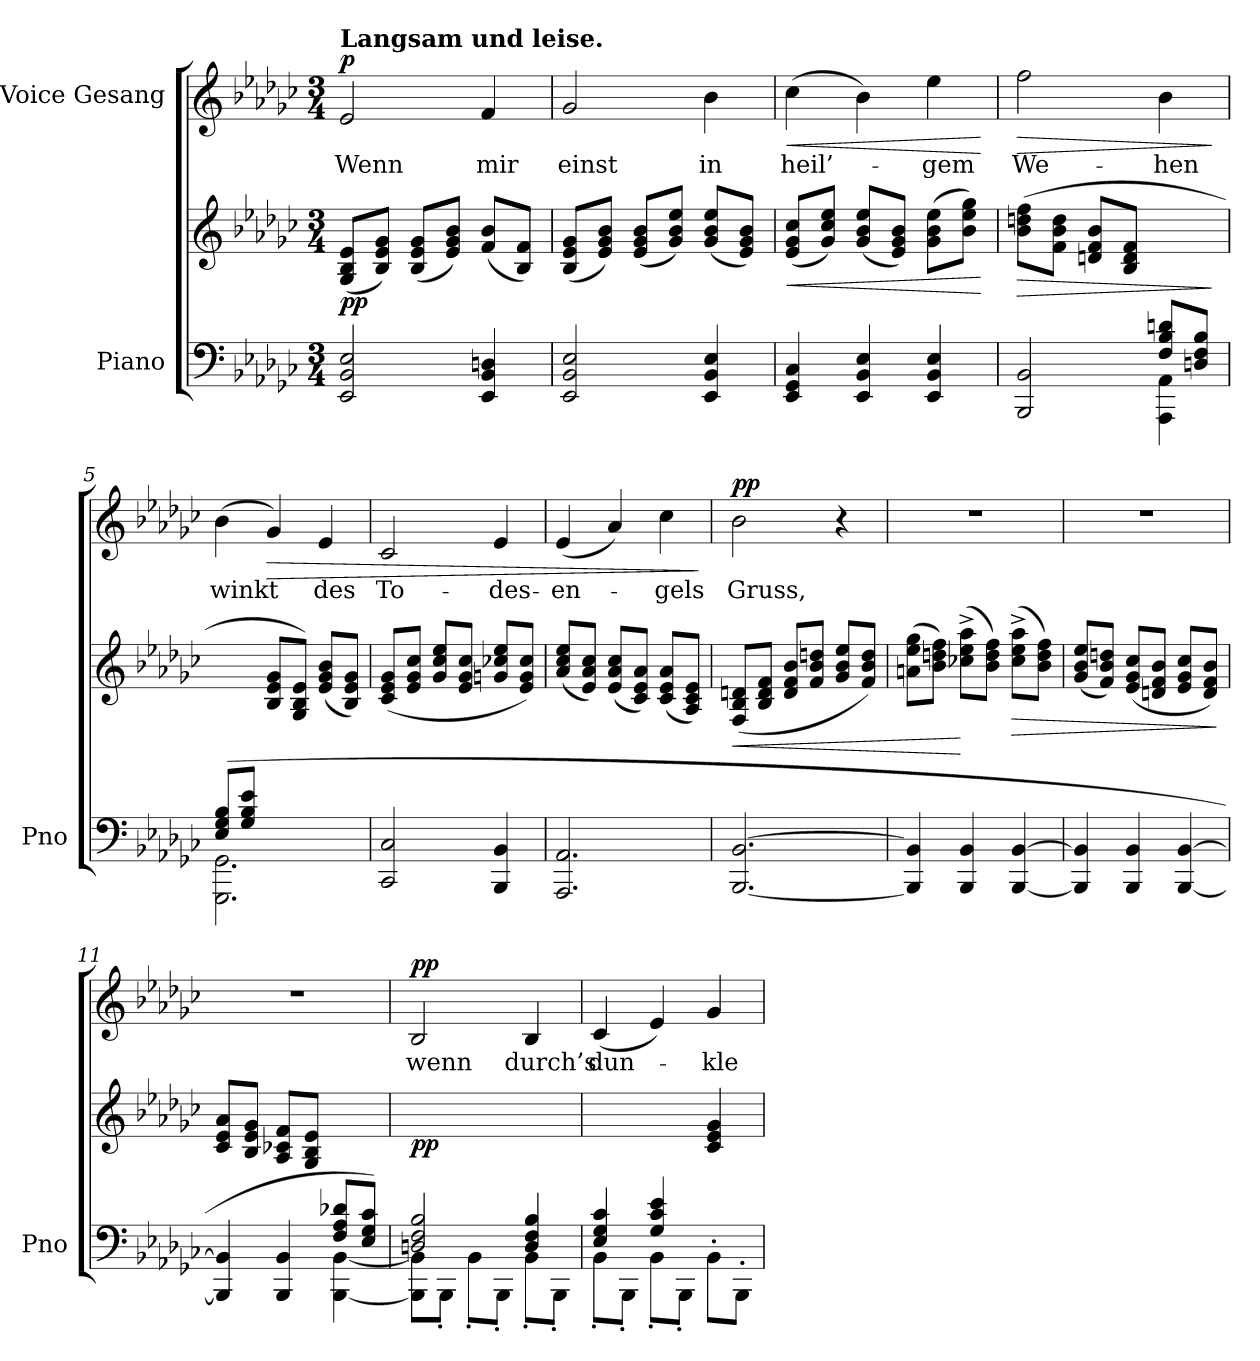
**kern	**kern	**dynam	**kern	**text	**dynam
*part2	*part2	*part2	*part1	*part1	*part1
*staff3	*staff2	*staff2/3	*staff1	*staff1	*staff1
*I"Piano	*	*	*I"Voice Gesang	*	*
*I'Pno	*	*	*	*	*
*clefF4	*clefG2	*	*clefG2	*	*
*k[b-e-a-d-g-c-]	*k[b-e-a-d-g-c-]	*	*k[b-e-a-d-g-c-]	*	*
*M3/4	*M3/4	*	*M3/4	*	*
*MM60	*MM60	*	*MM60	*	*
=1	=1	=1	=1	=1	=1
!	!	!	!LO:TX:a:B:t=Langsam und leise.	!	!
!	!	!LO:DY:b	!	!LO:LY:b	!LO:DY:a
2EE-/ 2BB-/ 2E-/	(<8G-/ 8B-/ 8e-/L	pp	2e-/	Wenn	p
.	8B-/ 8e-/ 8g-/J)	.	.	.	.
.	(<8B-/ 8e-/ 8g-/L	.	.	.	.
.	8e-/ 8g-/ 8b-/J)	.	.	.	.
!	!	!	!	!LO:LY:b	!
4EE-/ 4BB-/ 4Dn/	(<8f/ 8b-/L	.	4f/	mir	.
.	8B-/ 8f/J)	.	.	.	.
=2	=2	=2	=2	=2	=2
!	!	!	!	!LO:LY:b	!
2EE-/ 2BB-/ 2E-/	(<8B-/ 8e-/ 8g-/L	.	2g-/	einst	.
.	8e-/ 8g-/ 8b-/J)	.	.	.	.
.	(<8e-/ 8g-/ 8b-/L	.	.	.	.
.	8g-/ 8b-/ 8ee-/J)	.	.	.	.
!	!	!	!	!LO:LY:b	!
4EE-/ 4BB-/ 4E-/	(<8g-/ 8b-/ 8ee-/L	.	4b-\	in	.
.	8e-/ 8g-/ 8b-/J)	.	.	.	.
=3	=3	=3	=3	=3	=3
!	!	!LO:HP:b	!	!LO:LY:b	!LO:HP:b
4EE-/ 4GG-/ 4C-/	(<8e-/ 8g-/ 8cc-/L	<	(>4cc-\	heil’-	<
.	8g-/ 8cc-/ 8ee-/J)	.	.	.	.
4EE-/ 4BB-/ 4E-/	(<8g-/ 8b-/ 8ee-/L	.	4b-\)	.	.
.	8e-/ 8g-/ 8b-/J)	.	.	.	.
!	!	!	!	!LO:LY:b	!
4EE-/ 4BB-/ 4E-/	(>8g-\ 8b-\ 8ee-\L	.	4ee-\	-gem	.
.	8b-\ 8ee-\ 8gg-\J)	.	.	.	.
.	.	[	.	.	[
=4	=4	=4	=4	=4	=4
*^	*	*	*	*	*
!	!	!	!LO:HP:b	!	!LO:LY:b	!LO:HP:b
2ryy	2BBB-/ 2BB-/	(>8b-\ 8ddn\ 8ff\L	>	2ff\	We-	>
.	.	8f\ 8b-\ 8dd\J	.	.	.	.
.	.	8dn/ 8f/ 8b-/L	.	.	.	.
.	.	8B-/ 8d/ 8f/J	.	.	.	.
!	!	!	!	!	!LO:LY:b	!
8F/ 8B-/ 8dn/L	4AAA-\ 4AA-\	4ryy	.	4b-\	-hen	.
8Dn/ 8F/ 8B-/J)	.	.	.	.	.	.
*v	*v	*	*	*	*	*
.	.	]	.	.	]
=5	=5	=5	=5	=5	=5
*^	*	*	*	*	*
!	!	!	!	!	!LO:LY:b	!
(>8E-/ 8G-/ 8B-/L	2.GGG-\ 2.GG-\	4ryy	.	(>4b-\	winkt	.
8G-/ 8B-/ 8e-/J	.	.	.	.	.	.
!	!	!	!	!	!	!LO:HP:b
2ryy	.	8B-/ 8e-/ 8g-/L	.	4g-/)	.	>
.	.	8G-/ 8B-/ 8e-/J)	.	.	.	.
!	!	!	!	!	!LO:LY:b	!
.	.	(>8e-/ 8g-/ 8b-/L	.	4e-/	des	.
.	.	8B-/ 8e-/ 8g-/J)	.	.	.	.
*v	*v	*	*	*	*	*
!!LO:LB:g=z
=6	=6	=6	=6	=6	=6
!	!	!	!	!LO:LY:b	!
2CC-/ 2C-/	(<8c-/ 8e-/ 8g-/L	.	2c-/	To-	.
.	8e-/ 8g-/ 8cc-/J	.	.	.	.
.	8g-/ 8cc-/ 8ee-/L	.	.	.	.
.	8e-/ 8g-/ 8cc-/J	.	.	.	.
!	!	!	!	!LO:LY:b	!
4BBB-/ 4BB-/	8gn/ 8cc-X/ 8ee-/L	.	4e-/	-des-	.
.	8e-/ 8g/ 8cc-/J)	.	.	.	.
=7	=7	=7	=7	=7	=7
!	!	!	!	!LO:LY:b	!
2.AAA-/ 2.AA-/	(<8a-/ 8cc-/ 8ee-/L	.	(<4e-/	-en-	.
.	8e-/ 8a-/ 8cc-/J)	.	.	.	.
.	(<8e-/ 8a-/ 8cc-/L	.	4a-/)	.	.
.	8c-/ 8e-/ 8a-/J)	.	.	.	.
!	!	!	!	!LO:LY:b	!
.	(<8c-/ 8e-/ 8a-/L	.	4cc-\	-gels	.
.	8A-/ 8c-/ 8e-/J)	.	.	.	.
.	.	.	.	.	]
=8	=8	=8	=8	=8	=8
!	!	!LO:HP:b	!	!LO:LY:b	!LO:DY:a
[2.BBB-/ [2.BB-/	(>8F/ 8B-/ 8dn/L	<	2b-\	Gruss,	pp
.	8B-/ 8d/ 8f/J	.	.	.	.
.	8d/ 8f/ 8b-/L	.	.	.	.
.	8f/ 8b-/ 8ddn/J	.	.	.	.
.	8g-/ 8b-/ 8ee-/L	.	4r	.	.
.	8f/ 8b-/ 8dd/J)	.	.	.	.
=9	=9	=9	=9	=9	=9
4BBB-/] 4BB-/]	(>8an\ 8ee-\ 8gg-\L	.	2.r	.	.
.	8b-\ 8ddn\ 8ff\J)	.	.	.	.
4BBB-/ 4BB-/	(>8cc-X\^ 8ee-\^ 8aa-\^L	[	.	.	.
.	8b-\ 8dd\ 8ff\J)	.	.	.	.
!	!	!LO:HP:b	!	!	!
[4BBB-/ [4BB-/	(>8cc-\^ 8ee-\^ 8aa-\^L	>	.	.	.
.	8b-\ 8dd\ 8ff\J)	.	.	.	.
=10	=10	=10	=10	=10	=10
4BBB-/] 4BB-/]	(<8g-/ 8b-/ 8ee-/L	.	2.r	.	.
.	8f/ 8b-/ 8ddn/J)	.	.	.	.
4BBB-/ 4BB-/	(<8e-/ 8g-/ 8cc-/L	.	.	.	.
.	8dn/ 8f/ 8b-/J	.	.	.	.
[4BBB-/ [4BB-/	8e-/ 8g-/ 8cc-/L	.	.	.	.
.	8d/ 8f/ 8b-/J)	.	.	.	.
.	.	]	.	.	.
=11	=11	=11	=11	=11	=11
*^	*	*	*	*	*
2ryy	4BBB-/] 4BB-/]	(>8c-/ 8e-/ 8a-/L	.	2.r	.	.
.	.	8B-/ 8e-/ 8g-/J	.	.	.	.
.	4BBB-/ 4BB-/	8A-/ 8c-X/ 8f/L	.	.	.	.
.	.	8G-/ 8B-/ 8e-/J	.	.	.	.
8F/ 8A-/ 8d-X/L	[4BBB-\ [4BB-\	4ryy	.	.	.	.
8E-/ 8G-/ 8c-/J)	.	.	.	.	.	.
!!LO:LB:g=z
=12	=12	=12	=12	=12	=12	=12
!	!	!	!LO:DY:b	!	!LO:LY:b	!LO:DY:a
2Dn/ 2F/ 2B-/	8BBB-\] 8BB-\]L	2.ryy	pp	2B-/	wenn	pp
.	8BBB-'\J	.	.	.	.	.
.	8BB-'\L	.	.	.	.	.
.	8BBB-'\J	.	.	.	.	.
!	!	!	!	!	!LO:LY:b	!
4D/ 4F/ 4B-/	8BB-'\L	.	.	4B-/	durch’s	.
.	8BBB-'\J	.	.	.	.	.
=13	=13	=13	=13	=13	=13	=13
!	!	!	!	!	!LO:LY:b	!
4E-/ 4G-/ 4c-/	8BB-'\L	2ryy	.	(<4c-/	dun-	.
.	8BBB-'\J	.	.	.	.	.
4G-/ 4c-/ 4e-/	8BB-'\L	.	.	4e-/)	.	.
.	8BBB-'\J	.	.	.	.	.
!	!	!	!	!	!LO:LY:b	!
4ryy	8BB-'\L	4c-/ 4e-/ 4g-/	.	4g-/	-kle	.
.	8BBB-'\J	.	.	.	.	.
*v	*v	*	*	*	*	*
=	=	=	=	=	=
*-	*-	*-	*-	*-	*-
